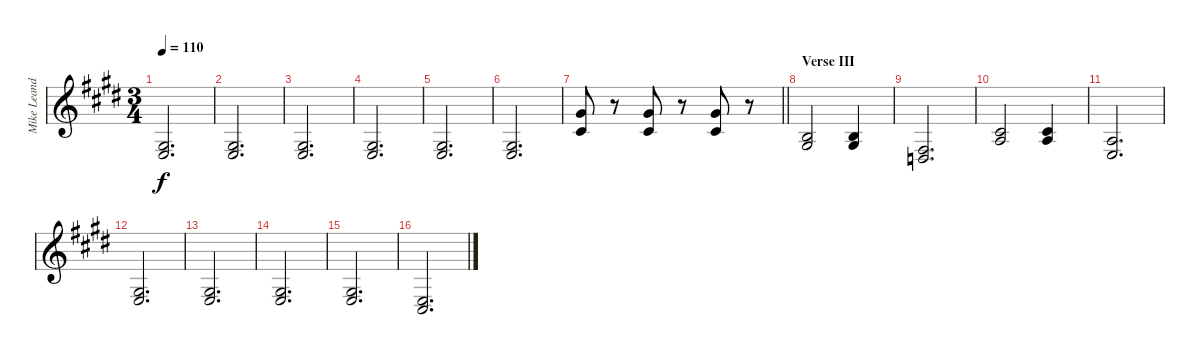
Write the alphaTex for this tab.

\track ("Mike Leander's strings (violin, viola)" "Mike Leand") {instrument stringensemble1}
\staff {score}
\tuning (E4 B3 G3 D3 A2 E2) {hide}
\ts (3 4)
\tempo 110
\clef g2
\ks e
(1.3 2.4).2{d dy f} |
(1.3 2.4).2{d} |
(1.3 2.4).2{d} |
(1.3 2.4).2{d} |
(1.3 2.4).2{d} |
(1.3 2.4).2{d} |
\barLineRight lightlight
(4.1 2.2).8 r.8 (4.1 2.2).8 r.8 (4.1 2.2).8 r.8 |
\section ("" "Verse III")
(0.2 1.3).2 (0.2 1.3).4 |
(4.4 5.5).2{d} |
(2.2 2.3).2 (2.2 2.3).4 |
(2.3 2.4).2{d} |
(1.3 2.4).2{d} |
(1.3 2.4).2{d} |
(1.3 2.4).2{d} |
(1.3 2.4).2{d} |
(2.4 4.5).2{d}
